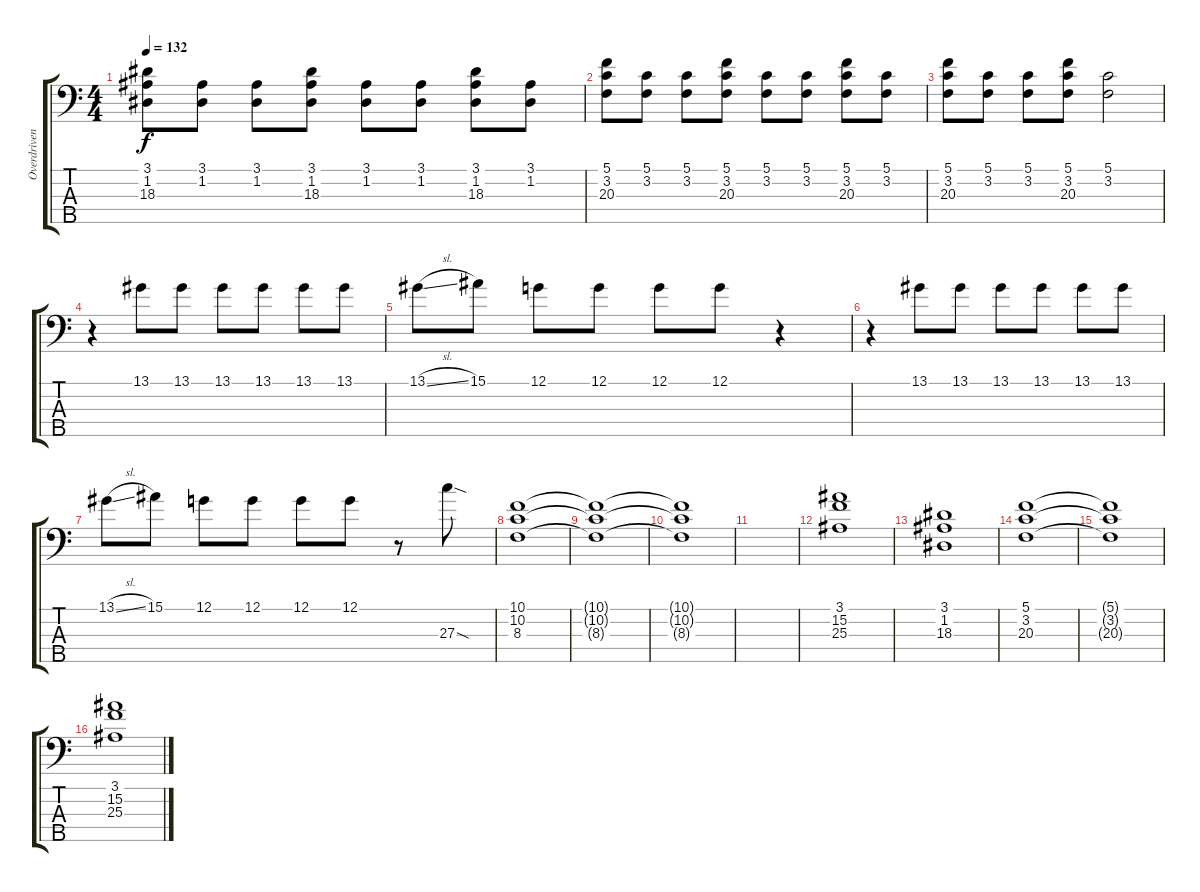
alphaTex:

\track ("Overdriven Guitar" "Overdriven") {instrument overdrivenguitar}
\staff {score tabs}
\tuning (G2 D2 A1 E1 B0) {hide}
\ts (4 4)
\tempo 132
\clef f4
\ks c
(3.1 1.2 18.3).8{dy f} (3.1 1.2).8 (3.1 1.2).8 (3.1 1.2 18.3).8 (3.1 1.2).8 (3.1 1.2).8 (3.1 1.2 18.3).8 (3.1 1.2).8 |
(5.1 3.2 20.3).8 (5.1 3.2).8 (5.1 3.2).8 (5.1 3.2 20.3).8 (5.1 3.2).8 (5.1 3.2).8 (5.1 3.2 20.3).8 (5.1 3.2).8 |
(5.1 3.2 20.3).8 (5.1 3.2).8 (5.1 3.2).8 (5.1 3.2 20.3).8 (5.1 3.2).2 |
r.4{volume 15} 13.1.8 13.1.8 13.1.8 13.1.8 13.1.8 13.1.8 |
13.1{sl}.8 15.1.8 12.1.8 12.1.8 12.1.8 12.1.8 r.4 |
r.4 13.1.8 13.1.8 13.1.8 13.1.8 13.1.8 13.1.8 |
13.1{sl}.8 15.1.8 12.1.8 12.1.8 12.1.8 12.1.8 r.8 27.3{sod}.8 |
(10.1 10.2 8.3).1 |
(10.1{t} 10.2{t} 8.3{t}).1 |
(10.1{t} 10.2{t} 8.3{t}).1 |
|
(3.1 15.2 25.3).1 |
(3.1 1.2 18.3).1 |
(5.1 3.2 20.3).1 |
(5.1{t} 3.2{t} 20.3{t}).1 |
(3.1 15.2 25.3).1
